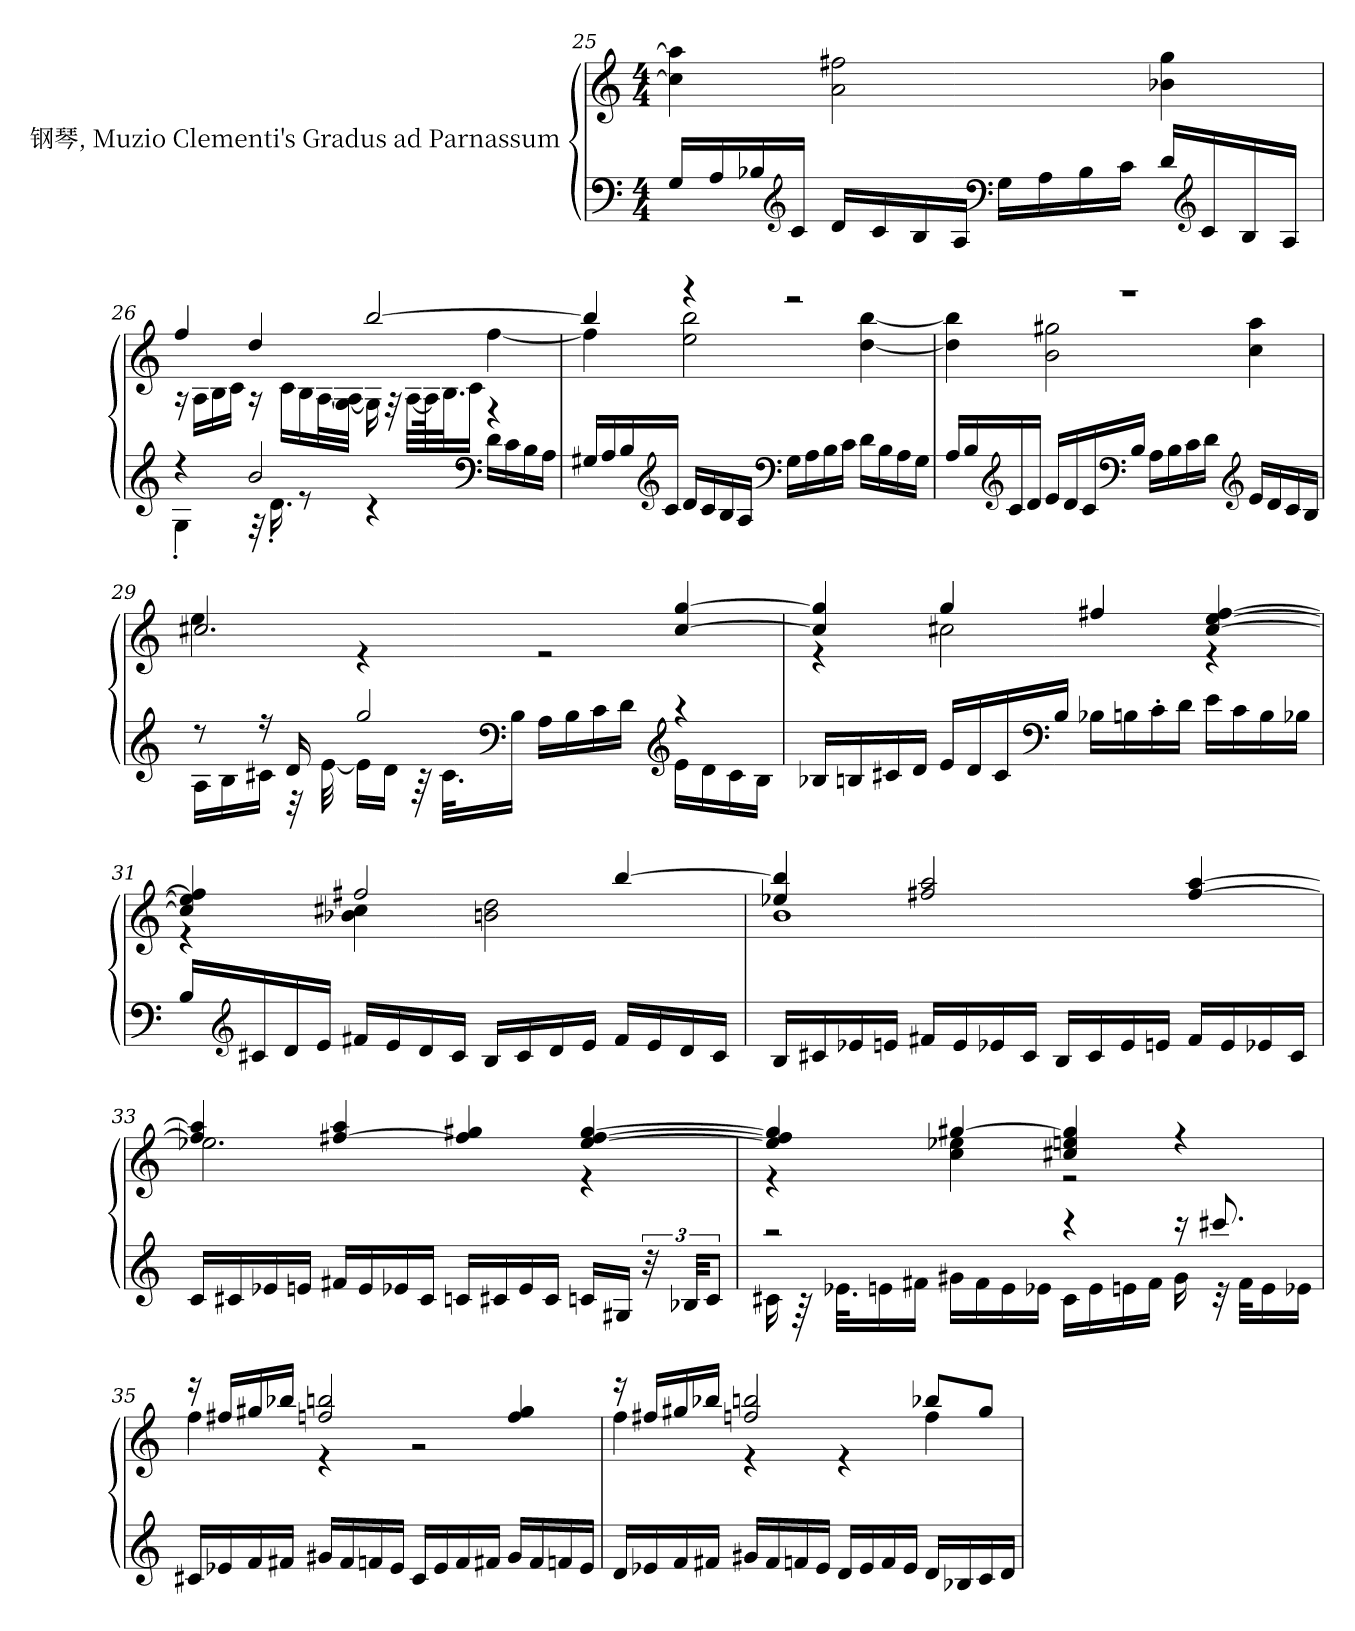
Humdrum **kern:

**kern	**kern
*part1	*part1
*staff2	*staff1
*I"钢琴, Muzio Clementi's Gradus ad Parnassum	*
!!LO:LB:g=z
*clefF4	*clefG2
*k[]	*k[]
*M4/4	*M4/4
=25	=25
16G/LL	4cc\] 4aa\]
16A/	.
16B-X/	.
*clefG2	*
16c/JJ	.
16d/LL	2a\ 2ff#X\
16c/	.
16B-/	.
16A/JJ	.
*clefF4	*
16G\LL	.
16A\	.
16B-\	.
16c\JJ	.
16d/LL	4b-X\ 4gg\
*clefG2	*
16c/	.
16B-/	.
16A/JJ	.
!!LO:LB:g=z
=26	=26
*^	*^
4r	4G'\	4ff/	16r
.	.	.	16A\LL
.	.	.	16B\
.	.	.	16c\JJ
2b/	32r	4dd/	16r
.	16.d'\	.	.
.	.	.	16c\LL
.	8r	.	16B\
.	.	.	[32A\L
.	.	.	[32G\ 32A\]JJJ
.	4r	[2bb/	16G\]
.	.	.	32r
.	.	.	[32A\LLL
.	.	.	64A\K]
.	.	.	32.B\J
.	.	.	16c\JJ
*clefF4	*	*	*
4r	16d\LL	.	[4ff\
.	16c\	.	.
.	16B\	.	.
.	16A\JJ	.	.
*v	*v	*	*
=27	=27	=27
16G#X/LL	4bb/]	4ff\]
16A/	.	.
16B/	.	.
*clefG2	*	*
16c/JJ	.	.
16d/LL	4r	2ee\ 2bb\
16c/	.	.
16B/	.	.
16A/JJ	.	.
*clefF4	*	*
16G#\LL	2r	.
16A\	.	.
16B\	.	.
16c\JJ	.	.
16d\LL	.	[4dd\ [4bb\
16B\	.	.
16A\	.	.
16G#\JJ	.	.
!!LO:LB:g=z	!!
=28	=28	=28
16A/LL	1r	4dd\] 4bb\]
16B/	.	.
*clefG2	*	*
16c/	.	.
16d/JJ	.	.
16e/LL	.	2b\ 2gg#X\
16d/	.	.
16c/	.	.
*clefF4	*	*
16B/JJ	.	.
16A\LL	.	.
16B\	.	.
16c\	.	.
16d\JJ	.	.
*clefG2	*	*
16e/LL	.	4cc\ 4aa\
16d/	.	.
16c/	.	.
16B/JJ	.	.
!!LO:LB:g=z	!!
=29	=29	=29
*^	*	*
8r	16A\LL	2.cc#X/	4ee\
.	16B\	.	.
16r	16c#X\JJ	.	.
16d/	32r	.	.
.	[32e\	.	.
2gg/	16e\LL]	.	4r
.	16d\JJ	.	.
.	64r	.	.
.	32.c#\KLL	.	.
*clefF4	*	*	*
.	16B\JJ	.	.
.	16A\LL	.	2r
.	16B\	.	.
.	16c#\	.	.
.	16d\JJ	.	.
*clefG2	*	*	*
4r	16e\LL	[4cc#/ [4gg/	.
.	16d\	.	.
.	16c#\	.	.
.	16B\JJ	.	.
*v	*v	*	*
!!LO:LB:g=z	!!
=30	=30	=30
16B-X/LL	4cc#/] 4gg/]	4r
16Bn/	.	.
16c#X/	.	.
16d/JJ	.	.
16e/LL	4gg/	2cc#X\
16d/	.	.
16c#/	.	.
*clefF4	*	*
16B/JJ	.	.
16B-X\LL	4ff#X/	.
16Bn\	.	.
16c#'\	.	.
16d\JJ	.	.
16e\LL	[4cc#/ [4ee/ [4ff#/	4r
16c#\	.	.
16B\	.	.
16B-X\JJ	.	.
=31	=31	=31
16B/LL	4cc#/] 4ee/] 4ff#/]	4r
*clefG2	*	*
16c#X/	.	.
16d/	.	.
16e/JJ	.	.
16f#X/LL	2ff#X/	4b-X\ 4cc#X\
16e/	.	.
16d/	.	.
16c#/JJ	.	.
16B/LL	.	2bn\ 2dd\
16c#/	.	.
16d/	.	.
16e/JJ	.	.
16f#/LL	[4bb/	.
16e/	.	.
16d/	.	.
16c#/JJ	.	.
!!LO:PB:g=z	!!
=32	=32	=32
16B/LL	4ee-X/ 4bb/]	1b
16c#X/	.	.
16e-X/	.	.
16en/JJ	.	.
16f#X/LL	2ff#X/ 2aa/	.
16e/	.	.
16e-X/	.	.
16c#/JJ	.	.
16B/LL	.	.
16c#/	.	.
16e-/	.	.
16en/JJ	.	.
16f#/LL	[4ff#/ [4aa/	.
16e/	.	.
16e-X/	.	.
16c#/JJ	.	.
!!LO:LB:g=z	!!
=33	=33	=33
16c/LL	4ff#/] 4aa/]	2.ee-X\
16c#X/	.	.
16e-X/	.	.
16en/JJ	.	.
16f#X/LL	[4ff#X/ 4aa/	.
16e/	.	.
16e-X/	.	.
16c#/JJ	.	.
16cn/LL	4ff#/] 4gg#X/	.
16c#X/	.	.
16e-/	.	.
16c#/JJ	.	.
16cn/LL	[4ee-/ [4ff#/ [4gg#/	4r
16G#X/JJ	.	.
48r	.	.
48B-X/KKL	.	.
12c/J	.	.
!!LO:LB:g=z	!!
=34	=34	=34
*^	*	*
2r	16c#X\	4ee-/] 4ff#/] 4gg#/]	4r
.	64r	.	.
.	32.e-X\KLL	.	.
.	16en\	.	.
.	16f#X\JJ	.	.
.	16g#X\LL	[4gg#X/	4cc\ 4ee-X\
.	16f#\	.	.
.	16e\	.	.
.	16e-X\JJ	.	.
4r	16c#\LL	4cc#X/ 4een/ 4gg#/]	2r
.	16e-\	.	.
.	16en\	.	.
.	16f#\JJ	.	.
16r	16g#\	4r	.
8.ccc#X/	32r	.	.
.	32f#\KLL	.	.
.	16e\	.	.
.	16e-X\JJ	.	.
*v	*v	*	*
!!LO:LB:g=z	!!
=35	=35	=35
16c#X/LL	16r	4ff\
16e-X/	16ff#X/LL	.
16f/	16gg#X/	.
16f#X/JJ	16bb-X/JJ	.
16g#X/LL	2ffn/ 2bbn/	4r
16f#/	.	.
16fn/	.	.
16e-/JJ	.	.
16c#/LL	.	2r
16e-/	.	.
16f/	.	.
16f#X/JJ	.	.
16g#/LL	4ff/ 4gg#/	.
16f#/	.	.
16fn/	.	.
16e-/JJ	.	.
=36	=36	=36
16d/LL	16r	4ff\
16e-X/	16ff#X/LL	.
16f/	16gg#X/	.
16f#X/JJ	16bb-X/JJ	.
16g#X/LL	2ffn/ 2bbn/	4r
16f#/	.	.
16fn/	.	.
16e-/JJ	.	.
16d/LL	.	4r
16e-/	.	.
16f/	.	.
16e-/JJ	.	.
16d/LL	8bb-X/L	4ff\
16B-X/	.	.
16c/	8gg#/J	.
16d/JJ	.	.
*	*v	*v
=	=
*-	*-
